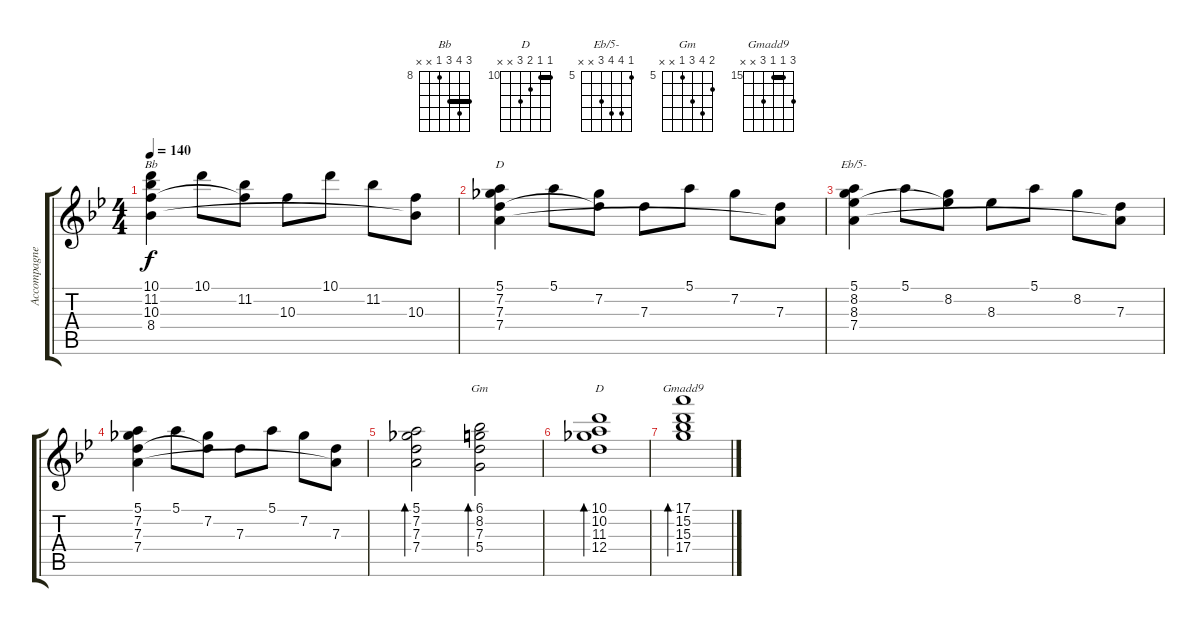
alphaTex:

\track ("Accompagnement" "Accompagne") {instrument acousticguitarsteel}
\staff {score tabs}
\tuning (E4 B3 G3 D3 A2 E2) {hide}
\chord ("Bb" 10 11 10 8 x x) {firstfret 8 barre 10}
\chord ("D" 5 7 7 7 x x) {firstfret 5}
\chord ("Eb/5-" 5 8 8 7 x x) {firstfret 5}
\chord ("Gm" 6 8 7 5 x x) {firstfret 5}
\chord ("D" 10 10 11 12 x x) {firstfret 10 barre 10}
\chord ("Gmadd9" 17 15 15 17 x x) {firstfret 15 barre 15}
\ts (4 4)
\tempo 140
\clef g2
\ks gminor
(10.1 11.2 10.3 8.4).4{ch "Bb" dy f} 10.1.8 (11.2 10.3{t}).8 10.3.8 10.1.8 11.2.8 (10.3 8.4{t}).8 |
(5.1 7.2 7.3 7.4).4{ch "D"} 5.1.8 (7.2 7.3{t}).8 7.3.8 5.1.8 7.2.8 (7.3 7.4{t}).8 |
(5.1 8.2 8.3 7.4).4{ch "Eb/5-"} 5.1.8 (8.2 8.3{t}).8 8.3.8 5.1.8 8.2.8 (7.3 7.4{t}).8 |
(5.1 7.2 7.3 7.4).4 5.1.8 (7.2 7.3{t}).8 7.3.8 5.1.8 7.2.8 (7.3 7.4{t}).8 |
(5.1 7.2 7.3 7.4).2{bd 480} (6.1 8.2 7.3 5.4).2{bd 480 ch "Gm"} |
(10.1 10.2 11.3 12.4).1{bd 480 ch "D"} |
(17.1 15.2 15.3 17.4).1{bd 480 ch "Gmadd9"}
